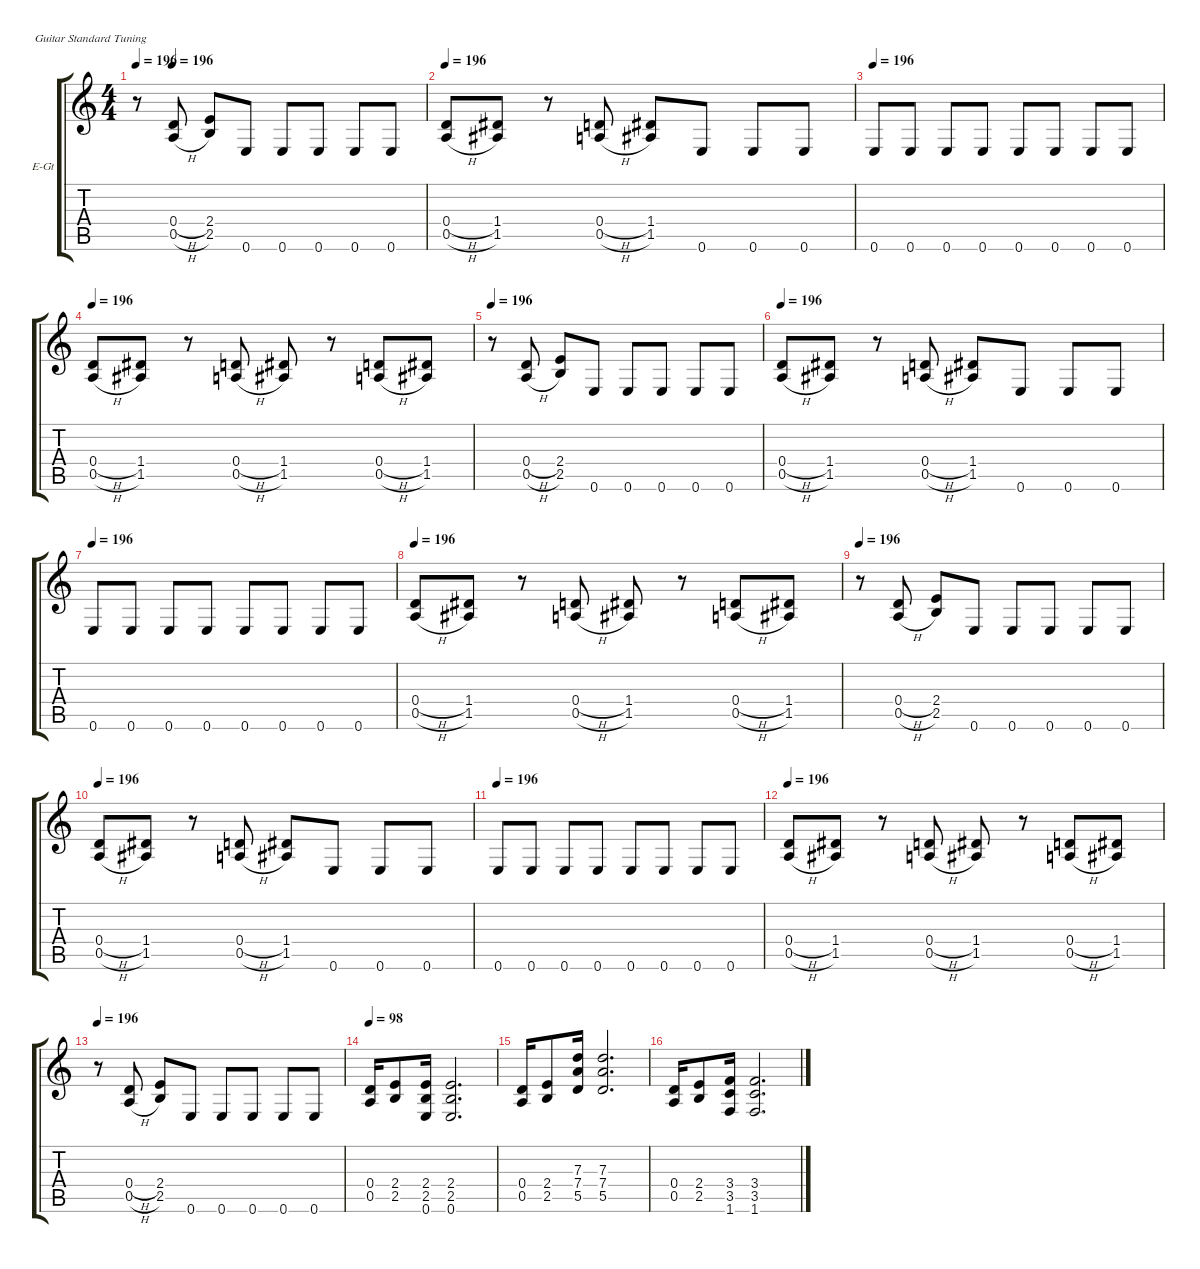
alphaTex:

\hideDynamics
\bracketExtendMode groupsimilarinstruments
\firstSystemTrackNameOrientation horizontal
\otherSystemsTrackNameOrientation horizontal
\track ("James Hetfield" "E-Gt") {multiBarRest instrument distortionguitar}
\staff {score tabs}
\tuning (E4 B3 G3 D3 A2 E2)
\ts (4 4)
\tempo 196
\tempo (196 0.125)
\clef g2
\ks c
r.8{dy f} (0.4{h} 0.5{h}).8 (2.4 2.5).8 0.6.8 0.6.8 0.6.8 0.6.8 0.6.8 |
\tempo 196
(0.4{h} 0.5{h}).8 (1.4 1.5).8 r.8 (0.4{h} 0.5{h}).8 (1.4 1.5).8 0.6.8 0.6.8 0.6.8 |
\tempo 196
0.6.8 0.6.8 0.6.8 0.6.8 0.6.8 0.6.8 0.6.8 0.6.8 |
\tempo 196
(0.4{h} 0.5{h}).8 (1.4 1.5).8 r.8 (0.4{h} 0.5{h}).8 (1.4 1.5).8 r.8 (0.4{h} 0.5{h}).8 (1.4 1.5).8 |
\tempo 196
r.8 (0.4{h} 0.5{h}).8 (2.4 2.5).8 0.6.8 0.6.8 0.6.8 0.6.8 0.6.8 |
\tempo 196
(0.4{h} 0.5{h}).8 (1.4 1.5).8 r.8 (0.4{h} 0.5{h}).8 (1.4 1.5).8 0.6.8 0.6.8 0.6.8 |
\tempo 196
0.6.8 0.6.8 0.6.8 0.6.8 0.6.8 0.6.8 0.6.8 0.6.8 |
\tempo 196
(0.4{h} 0.5{h}).8 (1.4 1.5).8 r.8 (0.4{h} 0.5{h}).8 (1.4 1.5).8 r.8 (0.4{h} 0.5{h}).8 (1.4 1.5).8 |
\tempo 196
r.8 (0.4{h} 0.5{h}).8 (2.4 2.5).8 0.6.8 0.6.8 0.6.8 0.6.8 0.6.8 |
\tempo 196
(0.4{h} 0.5{h}).8 (1.4 1.5).8 r.8 (0.4{h} 0.5{h}).8 (1.4 1.5).8 0.6.8 0.6.8 0.6.8 |
\tempo 196
0.6.8 0.6.8 0.6.8 0.6.8 0.6.8 0.6.8 0.6.8 0.6.8 |
\tempo 196
(0.4{h} 0.5{h}).8 (1.4 1.5).8 r.8 (0.4{h} 0.5{h}).8 (1.4 1.5).8 r.8 (0.4{h} 0.5{h}).8 (1.4 1.5).8 |
\tempo 196
r.8 (0.4{h} 0.5{h}).8 (2.4 2.5).8 0.6.8 0.6.8 0.6.8 0.6.8 0.6.8 |
\tempo 98
(0.4 0.5).16 (2.4 2.5).8 (2.4 2.5 0.6).16 (2.4 2.5 0.6).2{d} |
(0.4 0.5).16 (2.4 2.5).8 (7.3 7.4 5.5).16 (7.3 7.4 5.5).2{d} |
(0.4 0.5).16 (2.4 2.5).8 (3.4 3.5 1.6).16 (3.4 3.5 1.6).2{d}
